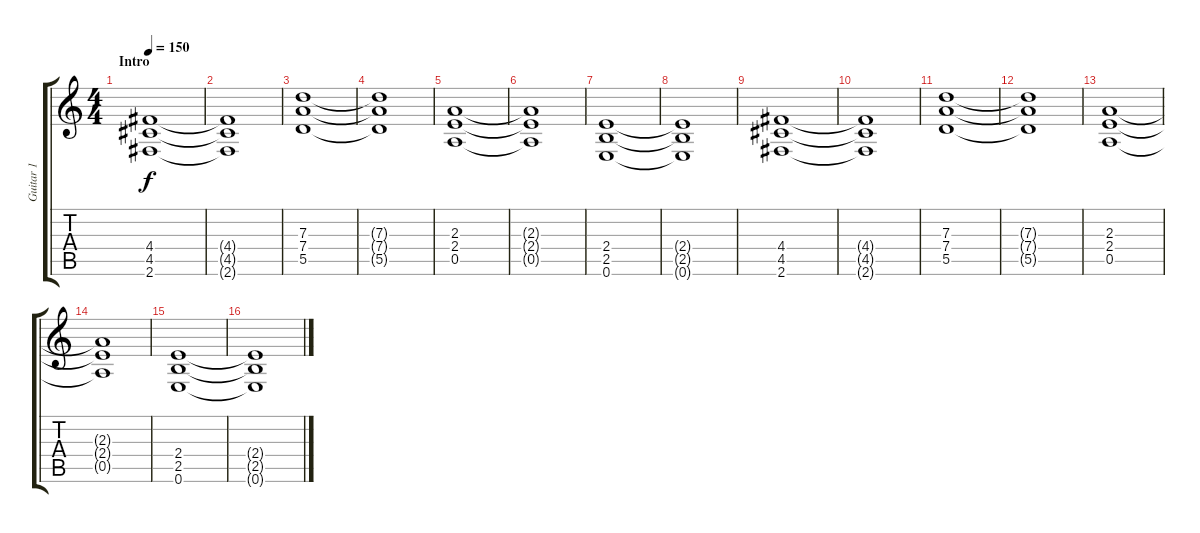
\track ("Guitar 1" "Guitar 1") {instrument distortionguitar}
\staff {score tabs}
\tuning (E4 B3 G3 D3 A2 E2) {hide}
\ts (4 4)
\section ("" "Intro")
\tempo 150
\clef g2
\ks c
(4.4 4.5 2.6).1{dy f instrument distortionguitar} |
(4.4{t} 4.5{t} 2.6{t}).1 |
(7.3 7.4 5.5).1 |
(7.3{t} 7.4{t} 5.5{t}).1 |
(2.3 2.4 0.5).1 |
(2.3{t} 2.4{t} 0.5{t}).1 |
(2.4 2.5 0.6).1 |
(2.4{t} 2.5{t} 0.6{t}).1 |
(4.4 4.5 2.6).1 |
(4.4{t} 4.5{t} 2.6{t}).1 |
(7.3 7.4 5.5).1 |
(7.3{t} 7.4{t} 5.5{t}).1 |
(2.3 2.4 0.5).1 |
(2.3{t} 2.4{t} 0.5{t}).1 |
(2.4 2.5 0.6).1 |
(2.4{t} 2.5{t} 0.6{t}).1
